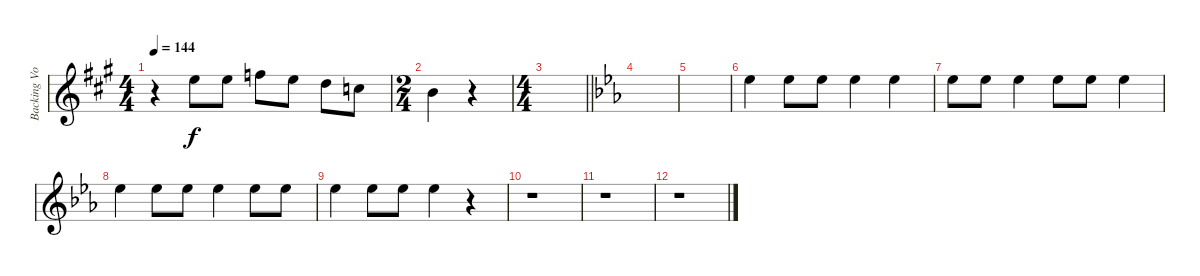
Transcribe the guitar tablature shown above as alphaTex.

\track ("Backing Vocals 1" "Backing Vo") {instrument lead6voice}
\staff {score}
\tuning (E4 B3 G3 D3 A2 E2) {hide}
\ts (4 4)
\tempo 144
\clef g2
\ks a
r.4{dy f} 12.1.8 12.1.8 13.1.8 12.1.8 10.1.8 8.1.8 |
\ts (2 4)
7.1.4 r.4 |
\ts (4 4)
\barLineRight lightlight
|
\ks eb
|
|
11.1.4 11.1.8 11.1.8 11.1.4 11.1.4 |
11.1.8 11.1.8 11.1.4 11.1.8 11.1.8 11.1.4 |
11.1.4 11.1.8 11.1.8 11.1.4 11.1.8 11.1.8 |
11.1.4 11.1.8 11.1.8 11.1.4 r.4 |
r.1 |
r.1 |
r.1
